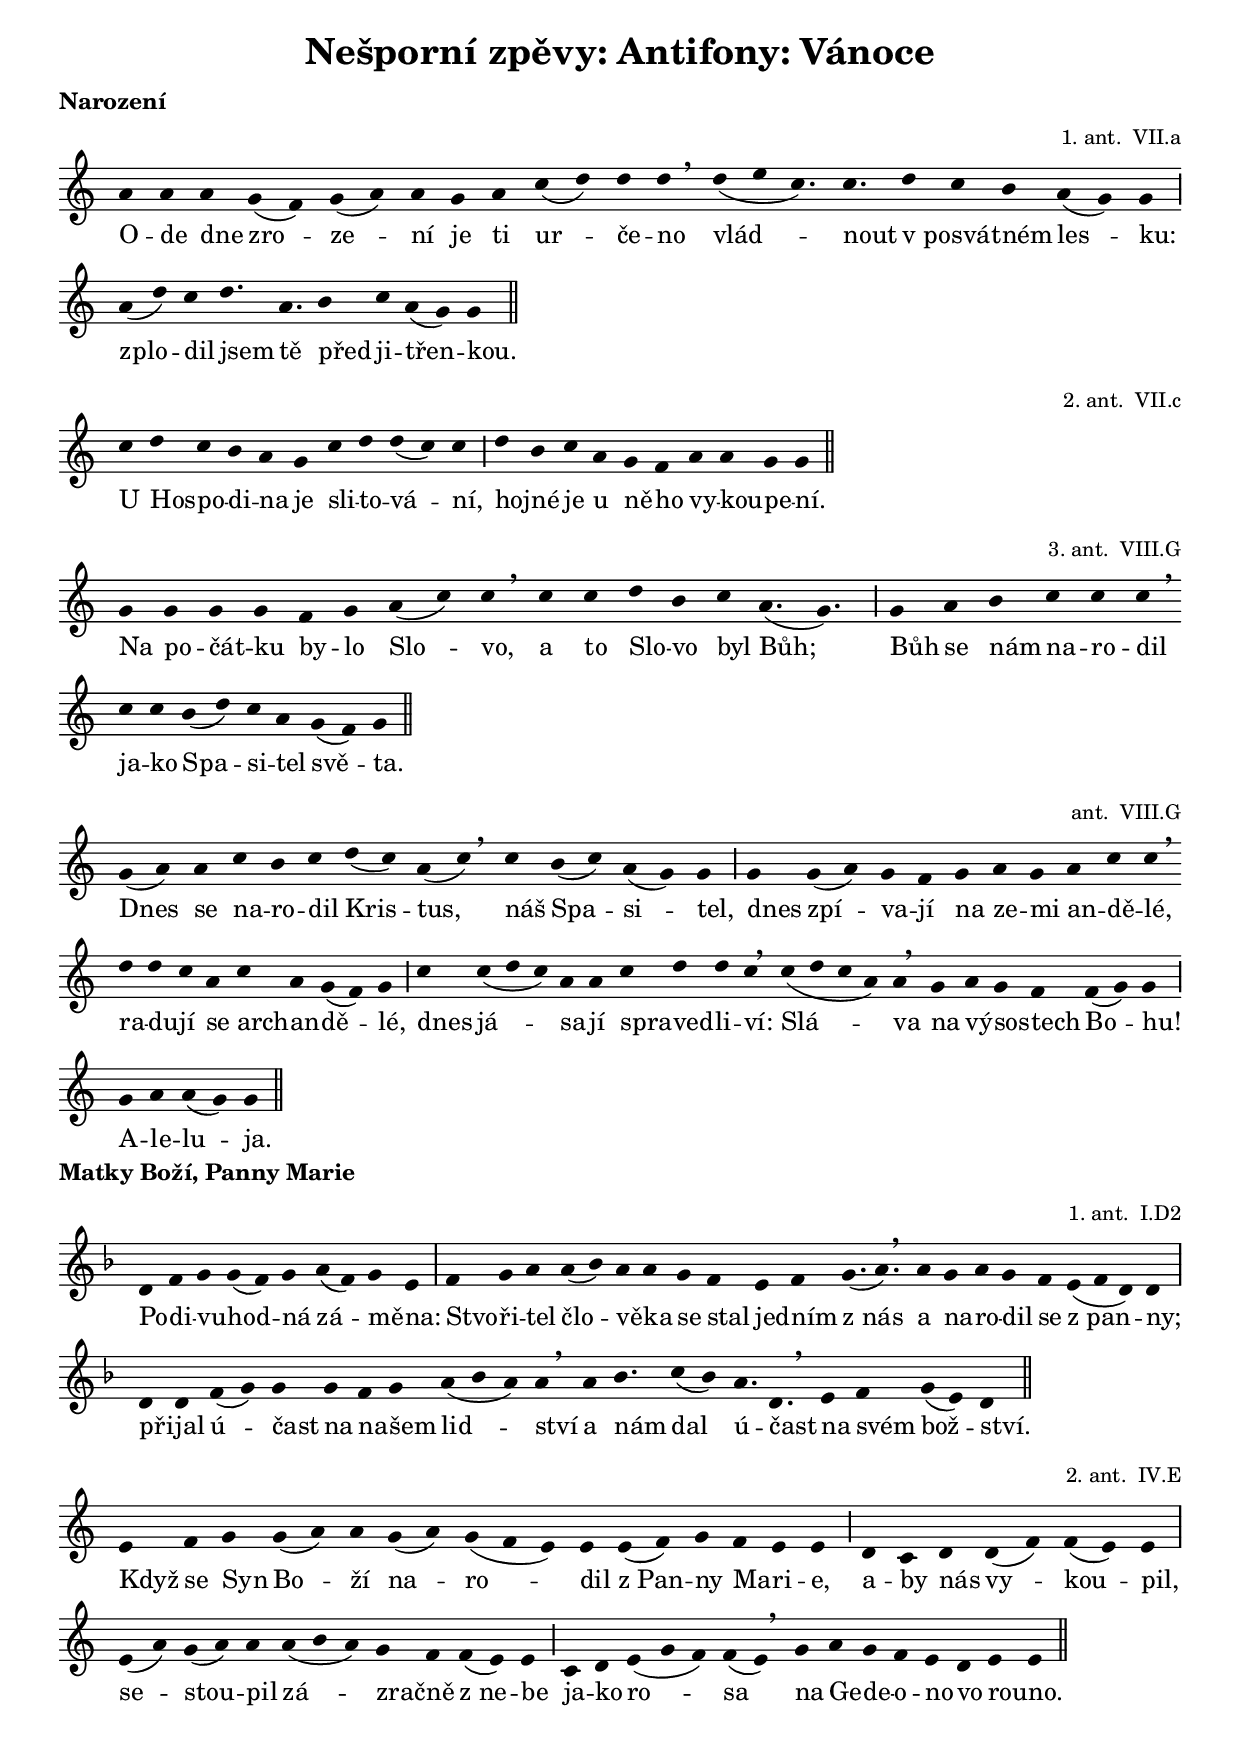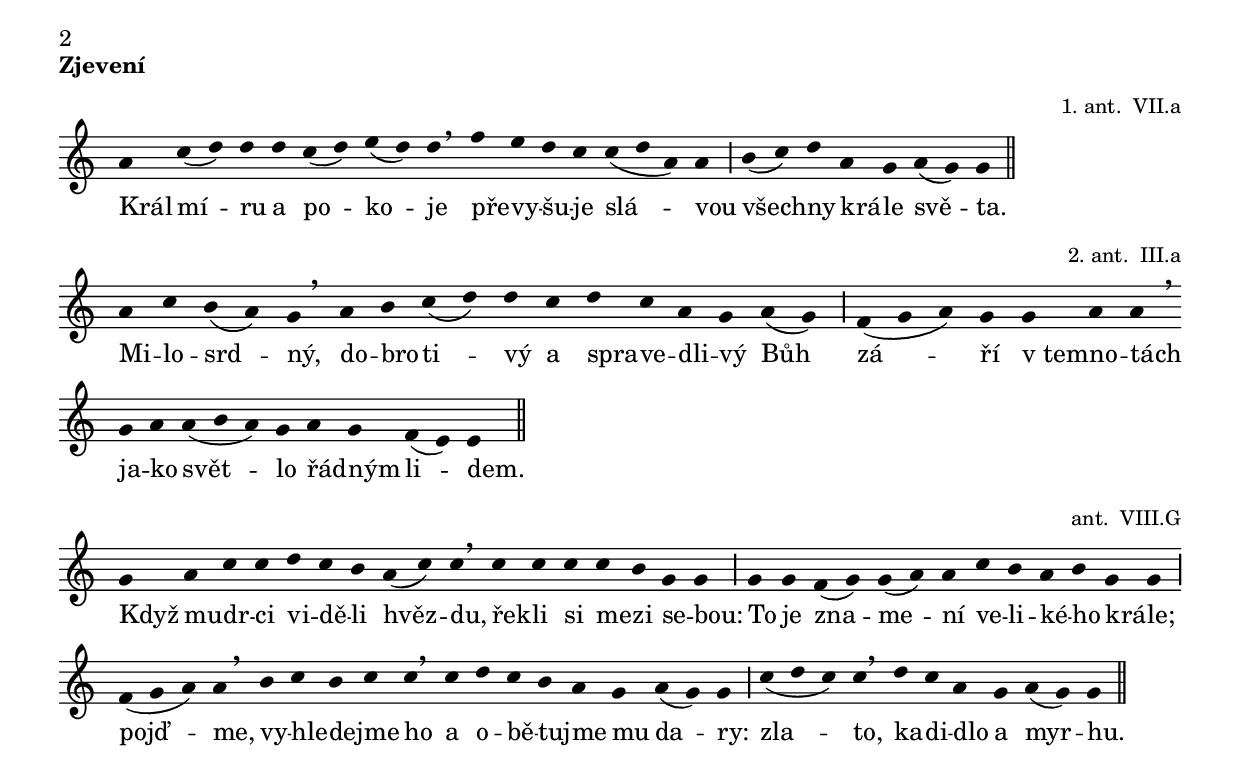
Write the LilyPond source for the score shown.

\version "2.15.37"

\header {
  title = "Nešporní zpěvy: Antifony: Vánoce"
}

\include "spolecne_nespory.ly"
\include "../../dilyresponsorii.ly"

\markup\bold{Narození}

% ZKOPIROVANA
\score {
  \relative c'' {
    \choralniRezim
    a4 a a g( f) g( a) a g a c( d) d d \barMin
    d4( e c4.) c d4 c b a( g) g \barMaior
    a( d) c d4. a b4 c a( g) g \barFinalis
  }
  \addlyrics {
    O -- de dne zro -- ze -- ní je ti ur -- če -- no vlád -- nout
    v_po -- svát -- ném les -- ku:
    zplo -- dil jsem tě před ji -- třen -- kou.
  }
  \header {
    quid = "1. ant."
    modus = "VII"
    differentia = "a"
    psalmus = ""
    id = "narozeni-ant1"
    piece = \markup {\sestavTitulek}
  }
}

\score {
  \relative c'' {
    \choralniRezim
    c4 d c b a g c d d( c) c \barMaior
    d b c a g f a a g g \barFinalis
  }
  \addlyrics {
    U Hos -- po -- di -- na je sli -- to -- vá -- ní,
    hoj -- né je u ně -- ho vy -- kou -- pe -- ní.
  }
  \header {
    quid = "2. ant."
    modus = "VII"
    differentia = "c"
    psalmus = ""
    id = "narozeni-ant2"
    piece = \markup {\sestavTitulek}
  }
}

% ZKOPIROVANO
\score {
  \relative c'' {
    \choralniRezim
    g4 g g g f g a( c) c \barMin
    c c d b c a4.( g) \barMaior
    g4 a b c c c \barMin
    c c b( d) c a g( f) g \barFinalis
  }
  \addlyrics {
    Na po -- čát -- ku by -- lo Slo -- vo,
    a to Slo -- vo byl Bůh;
    Bůh se nám na -- ro -- dil
    ja -- ko Spa -- si -- tel svě -- ta.
  }
  \header {
    quid = "3. ant."
    modus = "VIII"
    differentia = "G"
    psalmus = ""
    id = "narozeni-ant3"
    piece = \markup {\sestavTitulek}
  }
}

\score {
  \relative c'' {
    \choralniRezim
    g4( a) a c b c d( c) a( c) \barMin
    c b( c) a( g) g \barMaior

    g g( a) g f g a g a c c \barMin d d c a c a g( f) g \barMaior

    c c( d c) a a c d d c \barMin
    c( d c a) a \barMin g a g f f( g) g \barMaior
    g a a( g) g \barFinalis
  }
  \addlyrics {
    Dnes se na -- ro -- dil Kris -- tus, náš Spa -- si -- tel,

    dnes zpí -- va -- jí na ze -- mi an -- dě -- lé,
    ra -- du -- jí se arch -- an -- dě -- lé,

    dnes já -- sa -- jí spra -- ved -- li -- ví:
    Slá -- va na vý -- sos -- tech Bo -- hu!

    A -- le -- lu -- ja.
  }
  \header {
    quid = "ant."
    modus = "VIII"
    differentia = "G"
    psalmus = "Magnificat"
    id = "narozeni-antmag"
    piece = \markup {\sestavTitulek}
  }
}

%%% MATKY BOZI, PANNY MARIE
\markup\bold{Matky Boží, Panny Marie}

% Mirne upraven jen zacatek
\score {
  \relative c' {
    \choralniRezim
    \key f \major
    d4 f g g( f) g a( f) g e \barMax

    f g a a( bes) a a g f e f g4.( a) \barMin
    a4 g a g f e( f d) d \barMax

    d d f( g) g g f g a( bes a) a \barMin
    a bes4. c4( bes) a4. d, \barMin
    e4 f g( e) d \barFinalis
  }
  \addlyrics {
    Po -- di -- vu -- hod -- ná zá -- mě -- na:

    Stvo -- ři -- tel člo -- vě -- ka se stal jed -- ním z_nás
    a na -- ro -- dil se z_pan -- ny;

    při -- jal  ú -- čast na na -- šem lid -- ství
    a nám dal ú -- čast
    na svém bož -- ství.
  }
  \header {
    quid = "1. ant."
    modus = "I"
    differentia = "D2"
    psalmus = ""
    id = "mb-ant1"
    piece = \markup {\sestavTitulek}
  }
}

\score {
  \relative c' {
    \choralniRezim
    e4 f g g( a) a
    g( a) g( f e) e e( f) g f e e \barMaior
    d c d d( f) f( e) e \barMax

    e( a) g( a) a a( b a) g f f( e) e \barMaior
    c d e( g f) f( e) \barMin
    g a g f e d e e \barFinalis
  }
  \addlyrics {
    Když se Syn Bo -- ží
    na -- ro -- dil z_Pan -- ny Ma -- ri -- e,
    a -- by nás vy -- kou -- pil,

    se -- stou -- pil zá -- zrač -- ně z_ne -- be
    ja -- ko ro -- sa
    na Ge -- de -- o -- no -- vo rou -- no.
  }
  \header {
    quid = "2. ant."
    modus = "IV"
    differentia = "E"
    psalmus = ""
    id = "mb-ant2"
    piece = \markup {\sestavTitulek}
  }
}

\score {
  \relative c' {
    \choralniRezim

  }
  \addlyrics {
    Bla -- ho -- sla -- ve -- ný ži -- vot,
    kte -- rý tě no -- sil, Kris -- te,

    a bla -- ho -- sla -- ve -- né pr -- sy,
    kte -- ré ko -- ji -- ly te -- be,
    Pá -- na a Spa -- si -- te -- le svě -- ta.

    A -- le -- lu -- ja.
  }
  \header {
    quid = "ant."
    modus = "II"
    differentia = "D"
    psalmus = "Magnificat"
    id = "mb-antmag"
    piece = \markup {\sestavTitulek}
  }
}

%%% ZJEVENI PANE
\markup\bold{Zjevení}

\score {
  \relative c'' {
    \choralniRezim
    a4 c( d) d d c( d) e( d) d \barMin f e d c c( d a) a \barMaior
    b( c) d a g a( g) g \barFinalis
  }
  \addlyrics {
    Král mí -- ru a po -- ko -- je pře -- vy -- šu -- je slá -- vou
    všech -- ny krá -- le svě -- ta.
  }
  \header {
    quid = "1. ant."
    modus = "VII"
    differentia = "a"
    psalmus = "Žalm 110"
    id = "zjeveni-ant1"
    piece = \markup {\sestavTitulek}
  }
}

\score {
  \relative c'' {
    \choralniRezim
    a4 c b( a) g \barMin a b c( d) d c d c a g a( g) \barMaior
    f( g a) g g a a \barMin g a a( b a) g a g f( e) e \barFinalis
  }
  \addlyrics {
    Mi -- lo -- srd -- ný,
    do -- bro -- ti -- vý
    a spra -- ve -- dli -- vý Bůh
    zá -- ří v_tem -- no -- tách
    ja -- ko svět -- lo řád -- ným li -- dem.
  }
  \header {
    quid = "2. ant."
    modus = "III"
    differentia = "a"
    psalmus = "Žalm 112"
    id = "zjeveni-ant2"
    piece = \markup {\sestavTitulek}
  }
}

\score {
  \relative c'' {
    \choralniRezim
    g4 a c c d c b a( c) c \barMin
    c c c c b g g \barMaior

    g g f( g) g( a) a c b a b g g \barMaior
    f( g a) a \barMin
    b c b c c \barMin
    c d c b a g a( g) g \barMaior

    c( d c) c \barMin d c a g a( g) g \barFinalis
  }
  \addlyrics {
    Když mu -- dr -- ci vi -- dě -- li hvěz -- du,
    řek -- li si me -- zi se -- bou:
    To je zna -- me -- ní ve -- li -- ké -- ho krá -- le;
    pojď -- me,
    vy -- hle -- dej -- me ho
    a o -- bě -- tuj -- me mu da -- ry:
    zla -- to,
    ka -- di -- dlo a myr -- hu.
  }
  \header {
    quid = "ant."
    modus = "VIII"
    differentia = "G"
    psalmus = "Magnificat"
    id = "zjeveni-antmag"
    piece = \markup {\sestavTitulek}
  }
}